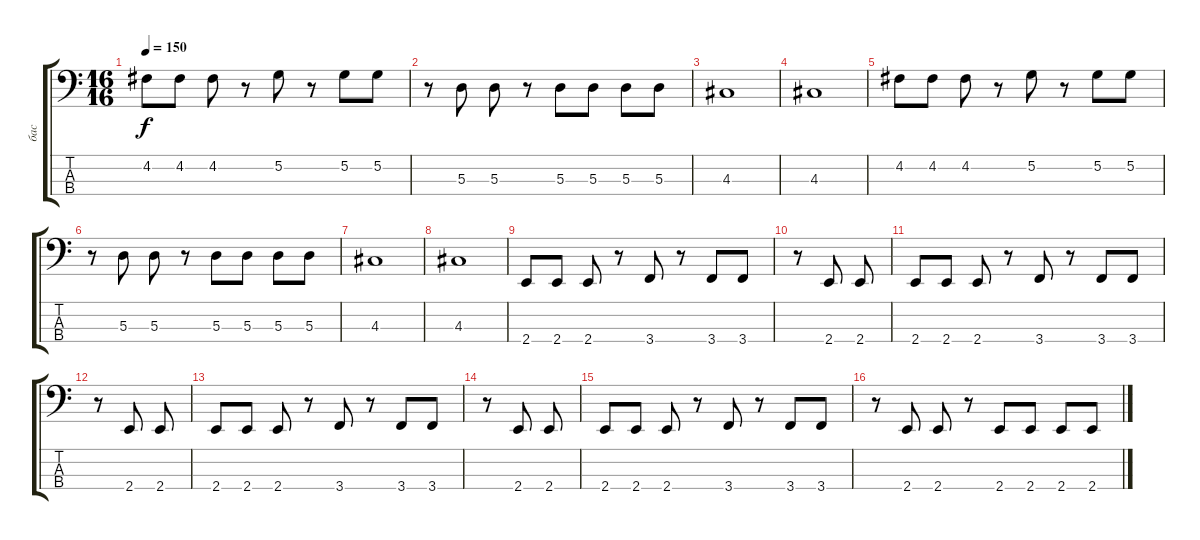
\track ("бас" "бас") {instrument electricbassfinger}
\staff {score tabs}
\tuning (G2 D2 A1 D1) {hide}
\ts (16 16)
\tempo 150
\clef f4
\ks c
4.2.8{dy f} 4.2.8 4.2.8 r.8 5.2.8 r.8 5.2.8 5.2.8 |
r.8 5.3.8 5.3.8 r.8 5.3.8 5.3.8 5.3.8 5.3.8 |
4.3.1 |
4.3.1 |
4.2.8 4.2.8 4.2.8 r.8 5.2.8 r.8 5.2.8 5.2.8 |
r.8 5.3.8 5.3.8 r.8 5.3.8 5.3.8 5.3.8 5.3.8 |
4.3.1 |
4.3.1 |
2.4.8 2.4.8 2.4.8 r.8 3.4.8 r.8 3.4.8 3.4.8 |
r.8 2.4.8 2.4.8 |
2.4.8 2.4.8 2.4.8 r.8 3.4.8 r.8 3.4.8 3.4.8 |
r.8 2.4.8 2.4.8 |
2.4.8 2.4.8 2.4.8 r.8 3.4.8 r.8 3.4.8 3.4.8 |
r.8 2.4.8 2.4.8 |
2.4.8 2.4.8 2.4.8 r.8 3.4.8 r.8 3.4.8 3.4.8 |
r.8 2.4.8 2.4.8 r.8 2.4.8 2.4.8 2.4.8 2.4.8
